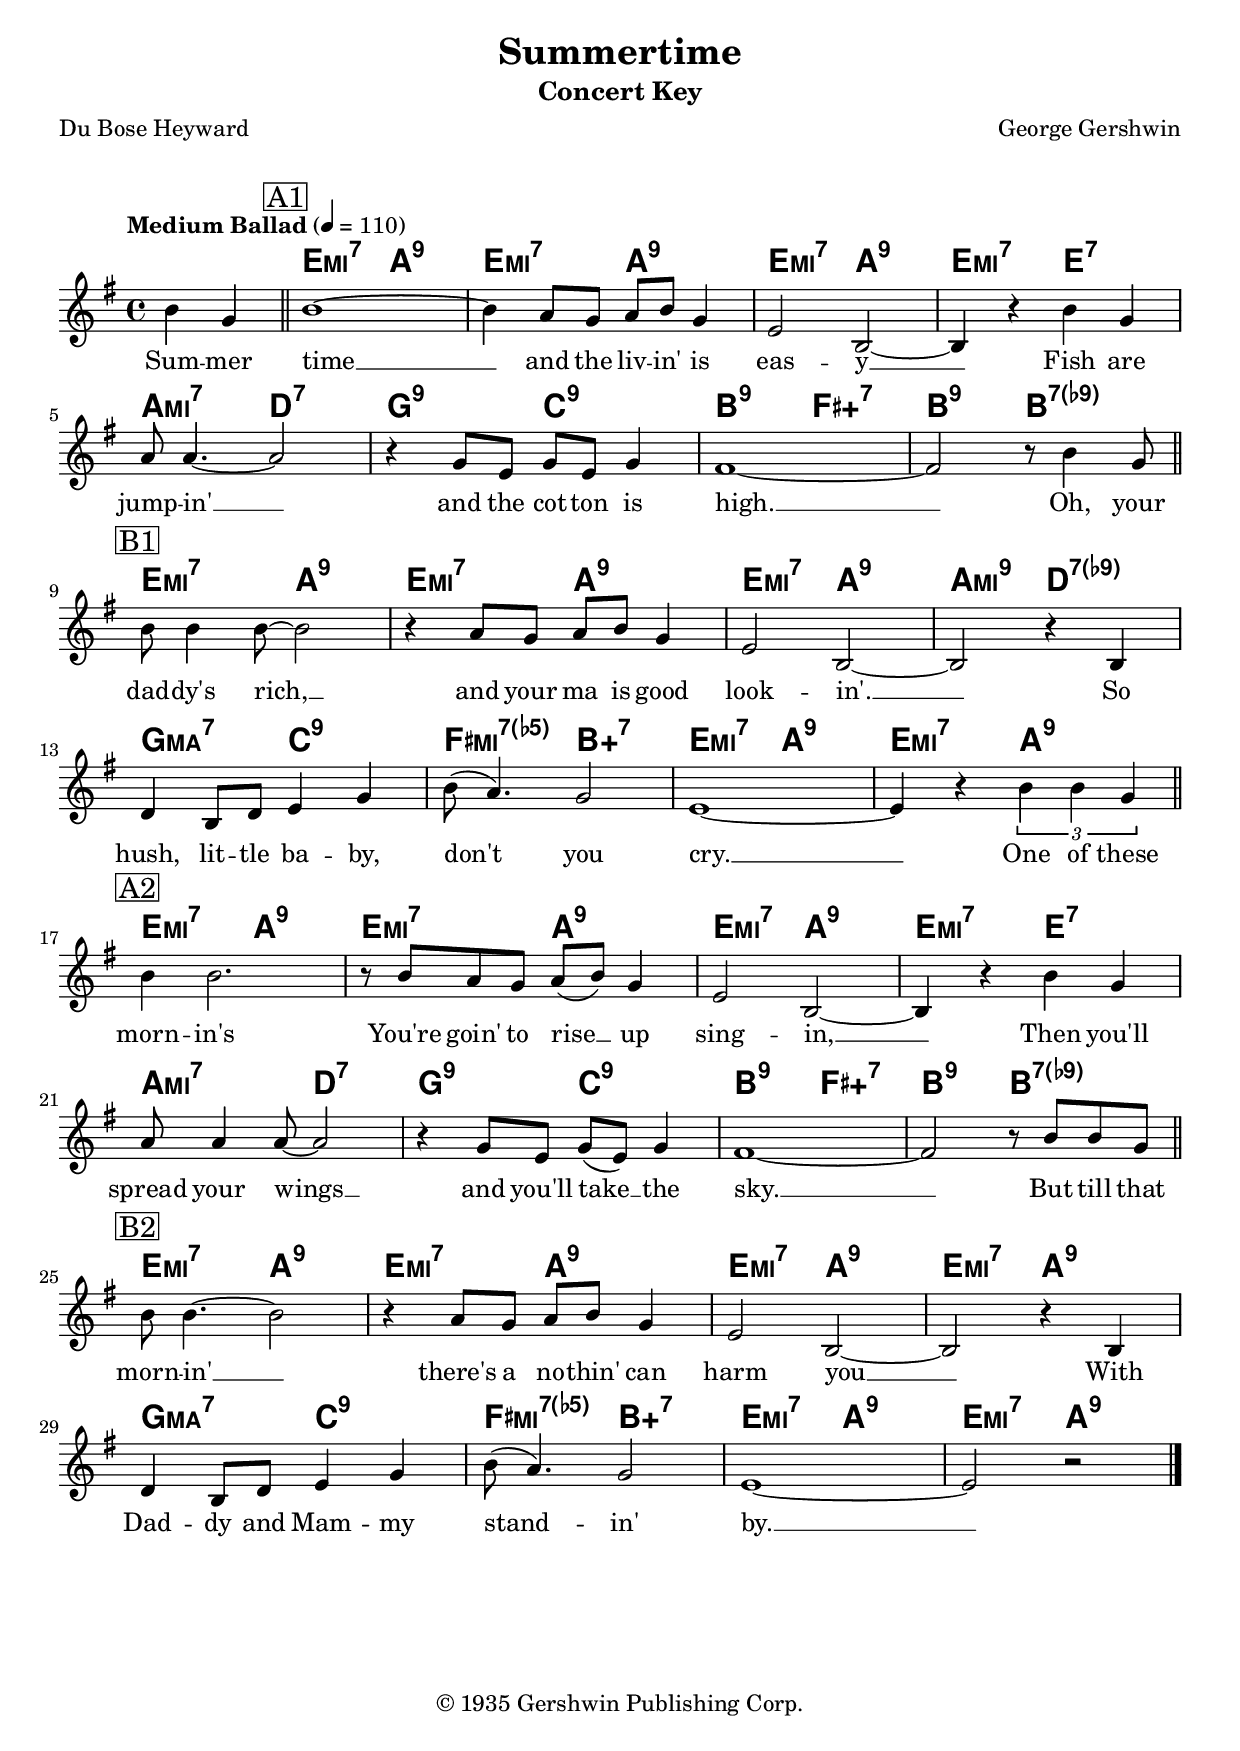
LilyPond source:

\version "2.24.0"

\include "english.ly"

instrument = "Concert Key"
whatKey = e
whatClef = "treble"

%% -*- Mode: LilyPond -*-

\include "lead-sheets.ily"

%%% SRB (alternate chords, also found in 557 Standards, based on Miles Davis-Gil Evans)

\header {
  title = "Summertime"
  subtitle = \instrument
  poet = "Du Bose Heyward"
  composer = "George Gershwin"
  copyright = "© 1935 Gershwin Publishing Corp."
}

refrainLyrics = \lyricmode {
  Sum -- mer time __ and the liv -- in' is eas -- y __
  Fish are jump -- in' __ and the cot -- ton is high. __
  Oh, your dad -- dy's rich, __ and your ma is good look -- in'. __
  So hush, lit -- tle ba -- by, don't you cry. __
  One of these morn -- in's
  You're goin' to rise __ up sing -- in, __
  Then you'll spread your wings __ and you'll take __ the sky. __
  But till that morn -- in' __ there's a no -- thin' can harm you __
  With Dad -- dy and Mam -- my stand -- in' by. __
}

refrainChords = \chordmode {
  s2
  a2:m7 d2:9 a2:m7 d2:9 a2:m7 d2:9 a2:m7 a2:7
  d2:m7 g2:7 c2:9 f2:9 e2:9 b2:7.5+ e2:9 e2:7.9-

  a2:m7 d2:9 a2:m7 d2:9 a2:m7 d2:9 d2:m9 g2:7.9-
  c2:maj7 f2:9 b2:m7.5- e2:7.5+ a2:m7 d2:9 a2:m7 d2:9

  a2:m7 d2:9 a2:m7 d2:9 a2:m7 d2:9 a2:m7 a2:7
  d2:m7 g2:7 c2:9 f2:9 e2:9 b2:7.5+ e2:9 e2:7.9-
  
  a2:m7 d2:9 a2:m7 d2:9 a2:m7 d2:9 a2:m7 d2:9
  c2:maj7 f2:9 b2:m7.5- e2:7.5+ a2:m7 d2:9 a2:m7 d2:9
}

refrainKey = a

refrainMelody = \relative f'' {
  \time 4/4
  \key \refrainKey \minor
  \clef \whatClef
  \tempo "Medium Ballad" 4 = 110
  
  \partial 2 e4 c4 |

  \bar "||"
  \mark \markup{ \box "A1" }
  
  e1~ | e4 d8 c8 d8 e8 c4 | a2 e2~ | e4 r4 e'4 c4 |
  d8 d4.~ d2 | r4 c8 a8 c8 a8 c4 | b1~ | b2 r8 e4 c8 |
  
  \bar "||"
  \break

  \mark \markup{ \box "B1" }
  
  e8 e4 e8~ e2 | r4 d8 c8 d8 e8 c4 | a2 e2~ | e2 r4 e4 |
  g4 e8 g8 a4 c4 | e8( d4.) c2 | a1~ | a4 r4 \tuplet 3/2 { e'4 e4 c4 } |

  \bar "||"
  \mark \markup{ \box "A2" }
  
  e4 e2. | r8 e8 d8 c8 d8( e8) c4 | a2 e2~ | e4 r4 e'4 c4 |
  d8 d4 d8~ d2 | r4 c8 a8 c8( a8) c4 | b1~ | b2 r8 e8 e8 c8 |
  
  \bar "||"
  \break

  \mark \markup{ \box "B2" }
  
  e8 e4.~ e2 | r4 d8 c8 d8 e8 c4 | a2 e2~ | e2 r4 e4 |
  g4 e8 g8 a4 c4 | e8( d4.) c2 | a1~ | a2 r2 |
  
  \bar "|."
}

\include "paper.ily"

\markup {
  % Leave a gap after the header
  \vspace #1
}

\include "refrain.ily"

